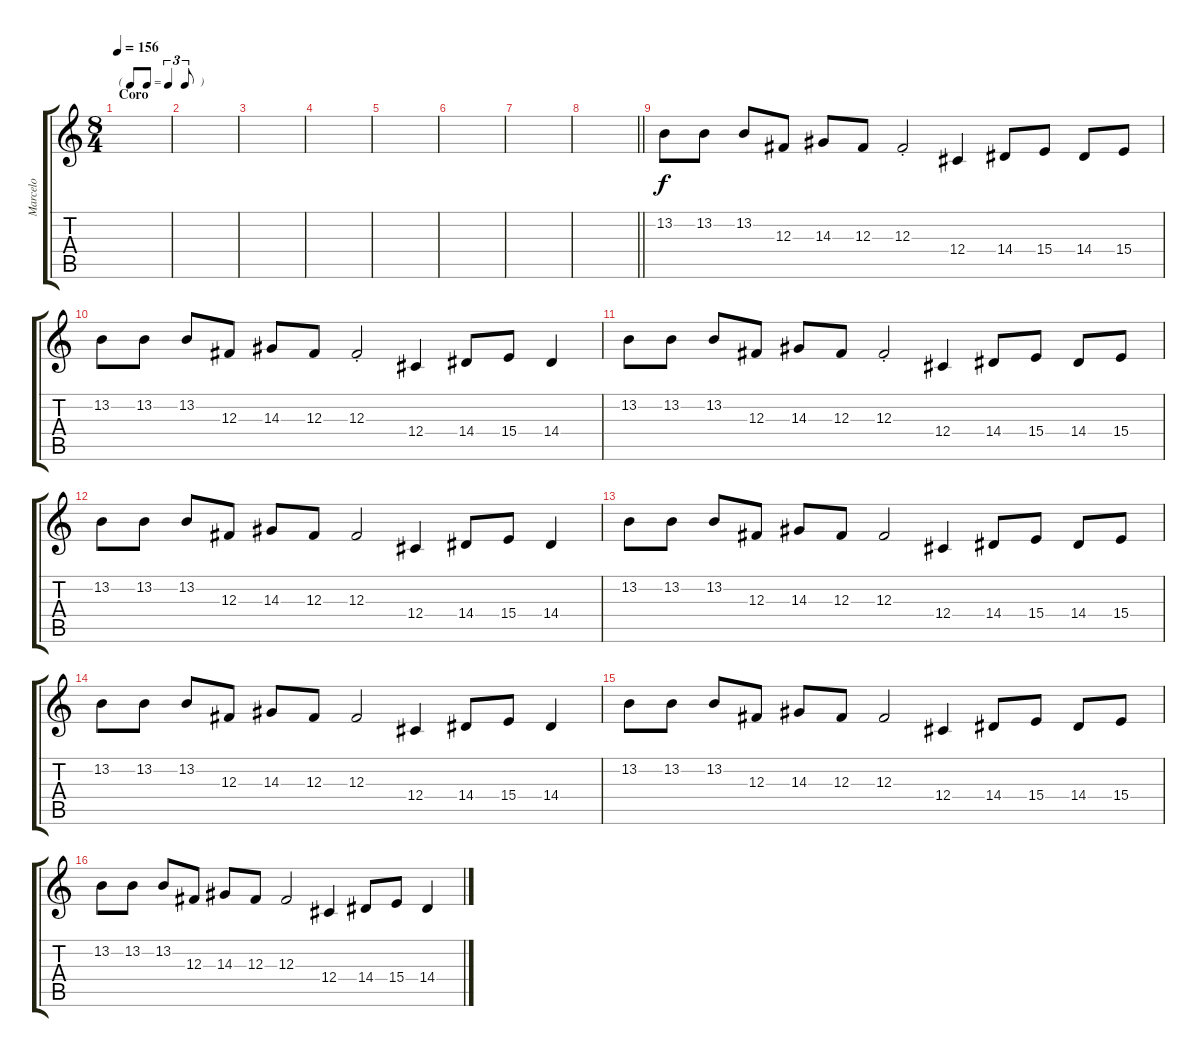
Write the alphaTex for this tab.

\track ("Marcelo" "Marcelo") {instrument pad1newage}
\staff {score tabs}
\tuning (Eb4 Bb3 Gb3 Db3 Ab2 Eb2) {hide}
\ts (8 4)
\tf triplet8th
\section ("" "Coro")
\tempo 156
\clef g2
\ks c
|
|
|
|
|
|
|
\barLineRight lightlight
|
13.2.8 13.2.8 13.2.8 12.3.8 14.3.8 12.3.8 12.3{st}.2 12.4.4 14.4.8 15.4.8 14.4.8 15.4.8 |
13.2.8 13.2.8 13.2.8 12.3.8 14.3.8 12.3.8 12.3{st}.2 12.4.4 14.4.8 15.4.8 14.4.4 |
13.2.8 13.2.8 13.2.8 12.3.8 14.3.8 12.3.8 12.3{st}.2 12.4.4 14.4.8 15.4.8 14.4.8 15.4.8 |
13.2.8 13.2.8 13.2.8 12.3.8 14.3.8 12.3.8 12.3.2 12.4.4 14.4.8 15.4.8 14.4.4 |
13.2.8 13.2.8 13.2.8 12.3.8 14.3.8 12.3.8 12.3.2 12.4.4 14.4.8 15.4.8 14.4.8 15.4.8 |
13.2.8 13.2.8 13.2.8 12.3.8 14.3.8 12.3.8 12.3.2 12.4.4 14.4.8 15.4.8 14.4.4 |
13.2.8 13.2.8 13.2.8 12.3.8 14.3.8 12.3.8 12.3.2 12.4.4 14.4.8 15.4.8 14.4.8 15.4.8 |
13.2.8 13.2.8 13.2.8 12.3.8 14.3.8 12.3.8 12.3.2 12.4.4 14.4.8 15.4.8 14.4.4
